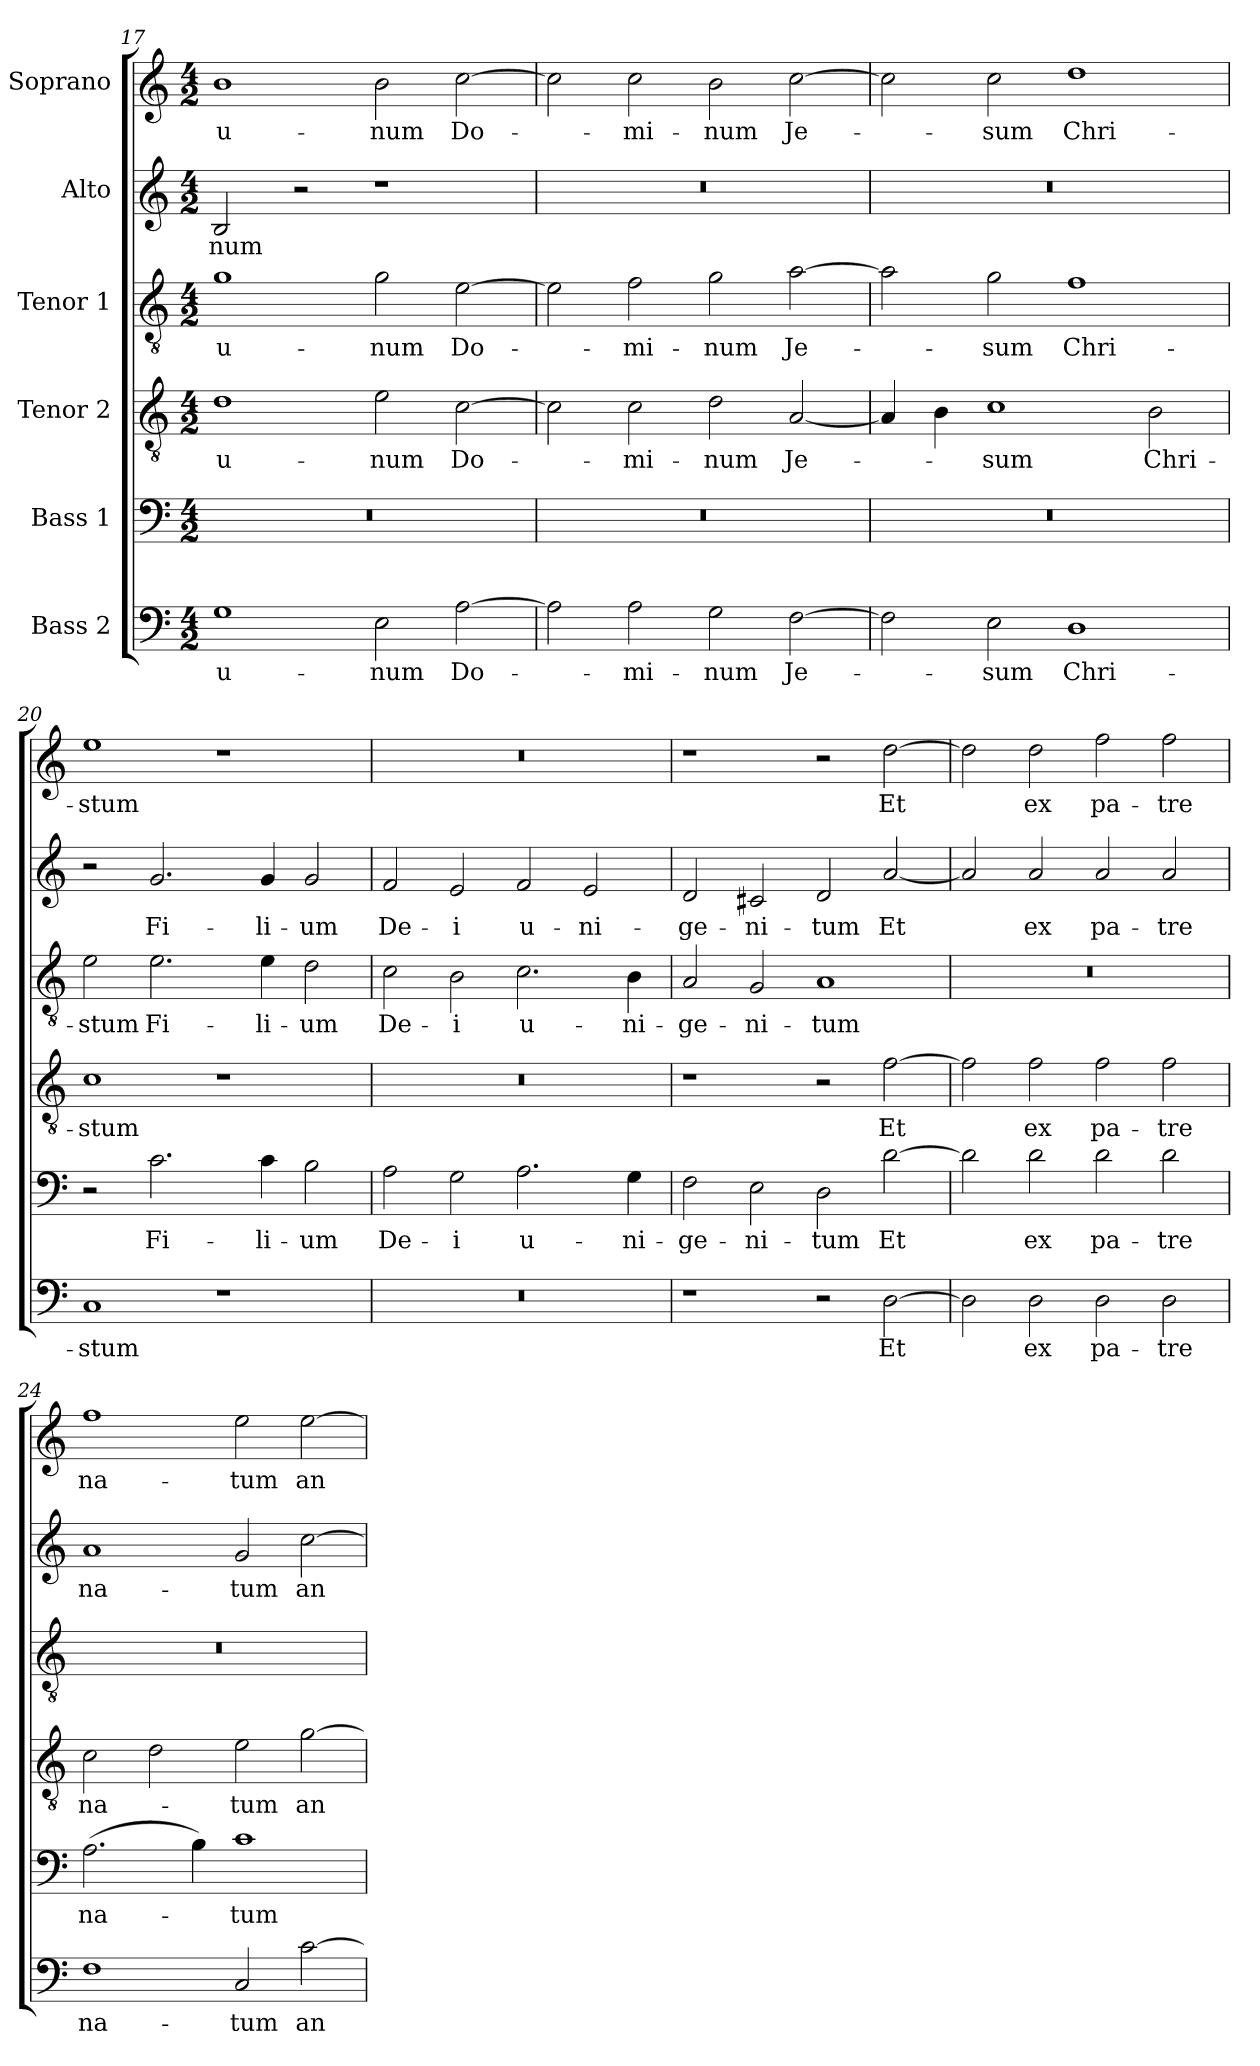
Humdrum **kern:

**kern	**text	**kern	**text	**kern	**text	**kern	**text	**kern	**text	**kern	**text
*part6	*part6	*part5	*part5	*part4	*part4	*part3	*part3	*part2	*part2	*part1	*part1
*staff6	*staff6	*staff5	*staff5	*staff4	*staff4	*staff3	*staff3	*staff2	*staff2	*staff1	*staff1
*I"Bass 2	*	*I"Bass 1	*	*I"Tenor 2	*	*I"Tenor 1	*	*I"Alto	*	*I"Soprano	*
*clefF4	*	*clefF4	*	*clefGv2	*	*clefGv2	*	*clefG2	*	*clefG2	*
*k[]	*	*k[]	*	*k[]	*	*k[]	*	*k[]	*	*k[]	*
*C:	*	*C:	*	*C:	*	*C:	*	*C:	*	*C:	*
*M4/2	*	*M4/2	*	*M4/2	*	*M4/2	*	*M4/2	*	*M4/2	*
=17	=17	=17	=17	=17	=17	=17	=17	=17	=17	=17	=17
1G	u-	0r	.	1d	u-	1g	u-	2B/	-num	1b	u-
.	.	.	.	.	.	.	.	2r	.	.	.
2E\	-num	.	.	2e\	-num	2g\	-num	1r	.	2b\	-num
[2A\	Do-	.	.	[2c\	Do-	[2e\	Do-	.	.	[2cc\	Do-
=18	=18	=18	=18	=18	=18	=18	=18	=18	=18	=18	=18
2A\]	.	0r	.	2c\]	.	2e\]	.	0r	.	2cc\]	.
2A\	-mi-	.	.	2c\	-mi-	2f\	-mi-	.	.	2cc\	-mi-
2G\	-num	.	.	2d\	-num	2g\	-num	.	.	2b\	-num
[2F\	Je-	.	.	[2A/	Je-	[2a\	Je-	.	.	[2cc\	Je-
=19	=19	=19	=19	=19	=19	=19	=19	=19	=19	=19	=19
2F\]	.	0r	.	4A/]	.	2a\]	.	0r	.	2cc\]	.
.	.	.	.	4B\	.	.	.	.	.	.	.
2E\	-sum	.	.	1c	-sum	2g\	-sum	.	.	2cc\	-sum
1D	Chri-	.	.	.	.	1f	Chri-	.	.	1dd	Chri-
.	.	.	.	2B\	Chri-	.	.	.	.	.	.
=20	=20	=20	=20	=20	=20	=20	=20	=20	=20	=20	=20
1C	-stum	2r	.	1c	-stum	2e\	-stum	2r	.	1ee	-stum
.	.	2.c\	Fi-	.	.	2.e\	Fi-	2.g/	Fi-	.	.
1r	.	.	.	1r	.	.	.	.	.	1r	.
.	.	4c\	-li-	.	.	4e\	-li-	4g/	-li-	.	.
.	.	2B\	-um	.	.	2d\	-um	2g/	-um	.	.
!!LO:PB:g=z
=21	=21	=21	=21	=21	=21	=21	=21	=21	=21	=21	=21
0r	.	2A\	De-	0r	.	2c\	De-	2f/	De-	0r	.
.	.	2G\	-i	.	.	2B\	-i	2e/	-i	.	.
.	.	2.A\	u-	.	.	2.c\	u-	2f/	u-	.	.
.	.	.	.	.	.	.	.	2e/	-ni-	.	.
.	.	4G\	-ni-	.	.	4B\	-ni-	.	.	.	.
=22	=22	=22	=22	=22	=22	=22	=22	=22	=22	=22	=22
1r	.	2F\	-ge-	1r	.	2A/	-ge-	2d/	-ge-	1r	.
.	.	2E\	-ni-	.	.	2G/	-ni-	2c#X/	-ni-	.	.
2r	.	2D\	tum	2r	.	1A	tum	2d/	-tum	2r	.
[2D\	Et	[2d\	Et	[2f\	Et	.	.	[2a/	Et	[2dd\	Et
=23	=23	=23	=23	=23	=23	=23	=23	=23	=23	=23	=23
2D\]	.	2d\]	.	2f\]	.	0r	.	2a/]	.	2dd\]	.
2D\	ex	2d\	ex	2f\	ex	.	.	2a/	ex	2dd\	ex
2D\	pa-	2d\	pa-	2f\	pa-	.	.	2a/	pa-	2ff\	pa-
2D\	-tre	2d\	-tre	2f\	-tre	.	.	2a/	-tre	2ff\	-tre
=24	=24	=24	=24	=24	=24	=24	=24	=24	=24	=24	=24
1F	na-	(2.A\	na-	2c\	na-	0r	.	1a	na-	1ff	na-
.	.	.	.	2d\	.	.	.	.	.	.	.
.	.	4B\)	.	.	.	.	.	.	.	.	.
2C/	-tum	1c	-tum	2e\	-tum	.	.	2g/	-tum	2ee\	-tum
[2c\	an-	.	.	[2g\	an-	.	.	[2cc\	an-	[2ee\	an-
=	=	=	=	=	=	=	=	=	=	=	=
*-	*-	*-	*-	*-	*-	*-	*-	*-	*-	*-	*-
